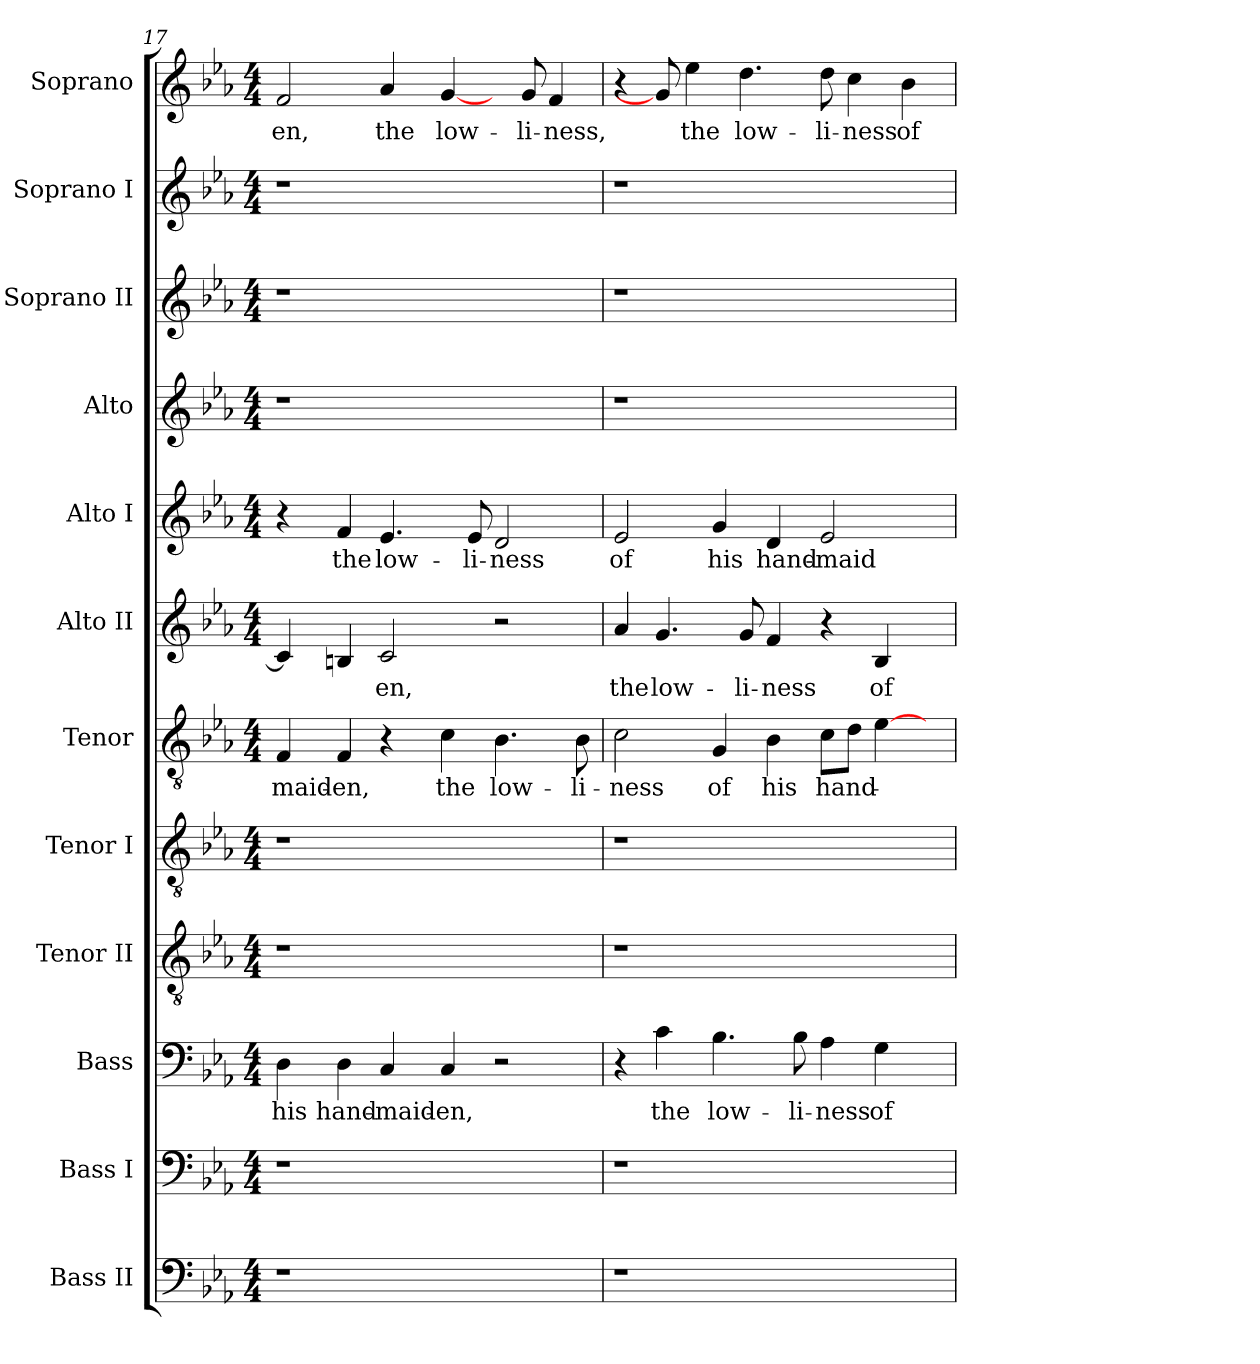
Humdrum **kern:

**kern	**kern	**kern	**text	**kern	**kern	**kern	**text	**kern	**text	**kern	**text	**kern	**kern	**kern	**kern	**text
*part12	*part11	*part10	*part10	*part9	*part8	*part7	*part7	*part6	*part6	*part5	*part5	*part4	*part3	*part2	*part1	*part1
*staff12	*staff11	*staff10	*staff10	*staff9	*staff8	*staff7	*staff7	*staff6	*staff6	*staff5	*staff5	*staff4	*staff3	*staff2	*staff1	*staff1
*I"Bass II	*I"Bass I	*I"Bass	*	*I"Tenor II	*I"Tenor I	*I"Tenor	*	*I"Alto II	*	*I"Alto I	*	*I"Alto	*I"Soprano II	*I"Soprano I	*I"Soprano	*
*I'BII	*I'BI	*I'B	*	*I'TII	*I'TI	*I'T	*	*I'AII	*	*I'AI	*	*I'A	*I'SII	*I'SI	*I'S	*
*clefF4	*clefF4	*clefF4	*	*clefGv2	*clefGv2	*clefGv2	*	*clefG2	*	*clefG2	*	*clefG2	*clefG2	*clefG2	*clefG2	*
*ITrd7c12	*	*ITrd7c12	*	*ITrd7c12	*ITrd7c12	*ITrd7c12	*	*	*	*	*	*	*	*	*	*
*k[b-e-a-]	*k[b-e-a-]	*k[b-e-a-]	*	*k[b-e-a-]	*k[b-e-a-]	*k[b-e-a-]	*	*k[b-e-a-]	*	*k[b-e-a-]	*	*k[b-e-a-]	*k[b-e-a-]	*k[b-e-a-]	*k[b-e-a-]	*
*E-:	*E-:	*E-:	*	*E-:	*E-:	*E-:	*	*E-:	*	*E-:	*	*E-:	*E-:	*E-:	*E-:	*
*M4/4	*M4/4	*M4/4	*	*M4/4	*M4/4	*M4/4	*	*M4/4	*	*M4/4	*	*M4/4	*M4/4	*M4/4	*M4/4	*
=17	=17	=17	=17	=17	=17	=17	=17	=17	=17	=17	=17	=17	=17	=17	=17	=17
!LO:N:vis=1	!LO:N:vis=1	!	!	!	!	!	!	!	!	!	!	!	!	!	!	!
!	!	!	!LO:LY:b:color=#000000	!LO:N:vis=1	!LO:N:vis=1	!	!	!	!	!	!	!	!	!	!	!
!	!	!	!	!	!	!	!LO:LY:b:color=#000000	!	!	!	!	!LO:N:vis=1	!LO:N:vis=1	!LO:N:vis=1	!	!
!	!	!	!	!	!	!	!	!	!	!	!	!	!	!	!	!LO:LY:b:color=#000000
1r	1r	4DDi\	his	1r	1r	4FFi/	-maid-	4ci/]	.	4r	.	1r	1r	1r	2fi/	-en,
!	!	!	!LO:LY:b:color=#000000	!	!	!	!	!	!	!	!	!	!	!	!	!
!	!	!	!	!	!	!	!LO:LY:b:color=#000000	!	!	!	!	!	!	!	!	!
!	!	!	!	!	!	!	!	!	!	!	!LO:LY:b:color=#000000	!	!	!	!	!
.	.	4DDi\	hand-	.	.	4FFi/	-en,	4Bni/	.	4fi/	the	.	.	.	.	.
!	!	!	!LO:LY:b:color=#000000	!	!	!	!	!	!	!	!	!	!	!	!	!
!	!	!	!	!	!	!	!	!	!LO:LY:b:color=#000000	!	!	!	!	!	!	!
!	!	!	!	!	!	!	!	!	!	!	!LO:LY:b:color=#000000	!	!	!	!	!
!	!	!	!	!	!	!	!	!	!	!	!	!	!	!	!	!LO:LY:b:color=#000000
.	.	4CCi/	-maid-	.	.	4r	.	2ci/	-en,	4.e-i/	low-	.	.	.	4a-i/	the
!	!	!	!LO:LY:b:color=#000000	!	!	!	!	!	!	!	!	!	!	!	!	!
!	!	!	!	!	!	!	!LO:LY:b:color=#000000	!	!	!	!	!	!	!	!	!
!	!	!	!	!	!	!	!	!	!	!	!	!	!	!	!	!LO:LY:b:color=#000000
.	.	4CCi/	-en,	.	.	4Ci\	the	.	.	.	.	.	.	.	[4gi/	low-
!	!	!	!	!	!	!	!	!	!	!	!LO:LY:b:color=#000000	!	!	!	!	!
.	.	.	.	.	.	.	.	.	.	8e-i/	-li-	.	.	.	.	.
!	!	!	!	!	!	!	!LO:LY:b:color=#000000	!	!	!	!	!	!	!	!	!
!	!	!	!	!	!	!	!	!	!	!	!LO:LY:b:color=#000000	!	!	!	!	!
2ryy	2ryy	2r	.	2ryy	2ryy	4.BB-i\	low-	2r	.	2di/	-ness	2ryy	2ryy	2ryy	8ryy	.
!	!	!	!	!	!	!	!	!	!	!	!	!	!	!	!	!LO:LY:b:color=#000000
.	.	.	.	.	.	.	.	.	.	.	.	.	.	.	8gi/	-li-
!	!	!	!	!	!	!	!	!	!	!	!	!	!	!	!	!LO:LY:b:color=#000000
.	.	.	.	.	.	.	.	.	.	.	.	.	.	.	4fi/	-ness,
!	!	!	!	!	!	!	!LO:LY:b:color=#000000	!	!	!	!	!	!	!	!	!
.	.	.	.	.	.	8BB-i\	-li-	.	.	.	.	.	.	.	.	.
=18	=18	=18	=18	=18	=18	=18	=18	=18	=18	=18	=18	=18	=18	=18	=18	=18
!LO:N:vis=1	!LO:N:vis=1	!	!	!LO:N:vis=1	!LO:N:vis=1	!	!	!	!	!	!	!	!	!	!	!
!	!	!	!	!	!	!	!LO:LY:b:color=#000000	!	!	!	!	!	!	!	!	!
!	!	!	!	!	!	!	!	!	!LO:LY:b:color=#000000	!	!	!	!	!	!	!
!	!	!	!	!	!	!	!	!	!	!	!LO:LY:b:color=#000000	!LO:N:vis=1	!LO:N:vis=1	!LO:N:vis=1	!	!
1r	1r	4r	.	1r	1r	2Ci\	-ness	4a-i/	the	2e-i/	of	1r	1r	1r	4r	.
!	!	!	!LO:LY:b:color=#000000	!	!	!	!	!	!	!	!	!	!	!	!	!
!	!	!	!	!	!	!	!	!	!LO:LY:b:color=#000000	!	!	!	!	!	!	!
.	.	4Ci\	the	.	.	.	.	4.gi/	low-	.	.	.	.	.	8gi/]	.
!	!	!	!	!	!	!	!	!	!	!	!	!	!	!	!	!LO:LY:b:color=#000000
.	.	.	.	.	.	.	.	.	.	.	.	.	.	.	4ee-i\	the
!	!	!	!LO:LY:b:color=#000000	!	!	!	!	!	!	!	!	!	!	!	!	!
!	!	!	!	!	!	!	!LO:LY:b:color=#000000	!	!	!	!	!	!	!	!	!
!	!	!	!	!	!	!	!	!	!	!	!LO:LY:b:color=#000000	!	!	!	!	!
.	.	4.BB-i\	low-	.	.	4GGi/	of	.	.	4gi/	his	.	.	.	.	.
!	!	!	!	!	!	!	!	!	!LO:LY:b:color=#000000	!	!	!	!	!	!	!
!	!	!	!	!	!	!	!	!	!	!	!	!	!	!	!	!LO:LY:b:color=#000000
.	.	.	.	.	.	.	.	8gi/	-li-	.	.	.	.	.	4.ddi\	low-
!	!	!	!	!	!	!	!LO:LY:b:color=#000000	!	!	!	!	!	!	!	!	!
!	!	!	!	!	!	!	!	!	!LO:LY:b:color=#000000	!	!	!	!	!	!	!
!	!	!	!	!	!	!	!	!	!	!	!LO:LY:b:color=#000000	!	!	!	!	!
.	.	.	.	.	.	4BB-i\	his	4fi/	-ness	4di/	hand-	.	.	.	.	.
!	!	!	!LO:LY:b:color=#000000	!	!	!	!	!	!	!	!	!	!	!	!	!
.	.	8BB-i\	-li-	.	.	.	.	.	.	.	.	.	.	.	.	.
!	!	!	!LO:LY:b:color=#000000	!	!	!	!	!	!	!	!	!	!	!	!	!
!	!	!	!	!	!	!	!LO:LY:b:color=#000000	!	!	!	!	!	!	!	!	!
!	!	!	!	!	!	!	!	!	!	!	!LO:LY:b:color=#000000	!	!	!	!	!
!	!	!	!	!	!	!	!	!	!	!	!	!	!	!	!	!LO:LY:b:color=#000000
2ryy	2ryy	4AA-i\	-ness	2ryy	2ryy	8Ci\L	hand-	4r	.	2e-i/	-maid-	2ryy	2ryy	2ryy	8ddi\	-li-
!	!	!	!	!	!	!	!	!	!	!	!	!	!	!	!	!LO:LY:b:color=#000000
.	.	.	.	.	.	8Di\J	.	.	.	.	.	.	.	.	4cci\	-ness
!	!	!	!LO:LY:b:color=#000000	!	!	!	!	!	!	!	!	!	!	!	!	!
!	!	!	!	!	!	!	!	!	!LO:LY:b:color=#000000	!	!	!	!	!	!	!
.	.	4GGi\	of	.	.	[>4E-i\	.	4B-i/	of	.	.	.	.	.	.	.
!	!	!	!	!	!	!	!	!	!	!	!	!	!	!	!	!LO:LY:b:color=#000000
.	.	.	.	.	.	.	.	.	.	.	.	.	.	.	4b-i\	of
8ryy	8ryy	8ryy	.	8ryy	8ryy	8ryy	.	8ryy	.	8ryy	.	8ryy	8ryy	8ryy	.	.
=	=	=	=	=	=	=	=	=	=	=	=	=	=	=	=	=
*-	*-	*-	*-	*-	*-	*-	*-	*-	*-	*-	*-	*-	*-	*-	*-	*-
